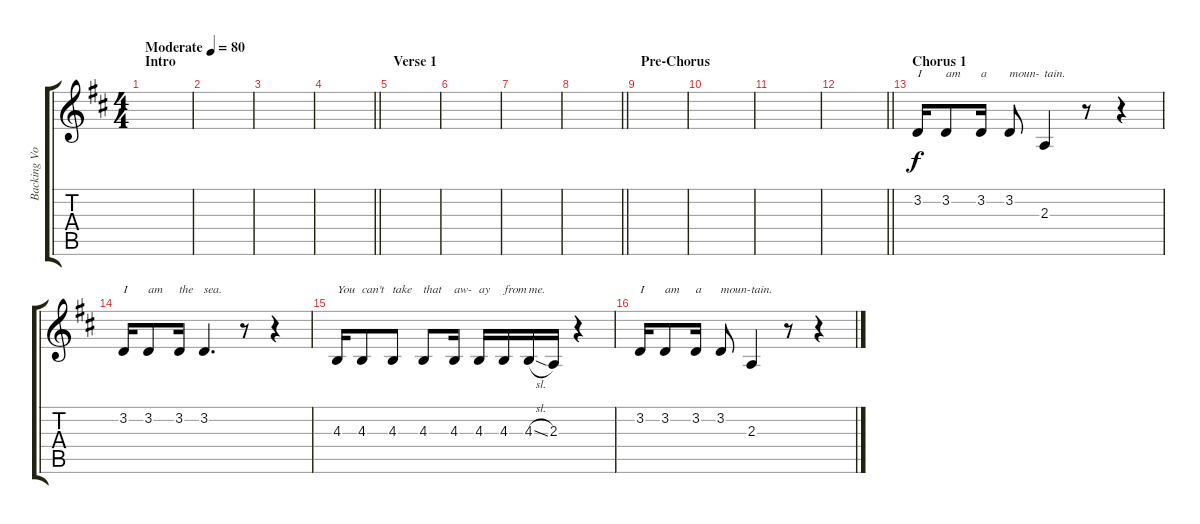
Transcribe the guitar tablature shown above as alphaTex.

\track ("Backing Vocals - Ben Johnston" "Backing Vo") {instrument altosax}
\staff {score tabs}
\tuning (E4 B3 G3 D3 A2 E2) {hide}
\ts (4 4)
\section ("" "Intro")
\tempo (80 "Moderate")
\clef g2
\ks d
|
|
|
\barLineRight lightlight
|
\section ("" "Verse 1")
|
|
|
\barLineRight lightlight
|
\section ("" "Pre-Chorus")
|
|
|
\barLineRight lightlight
|
\section ("" "Chorus 1")
3.2.16{txt "I"} 3.2.8{txt "am"} 3.2.16{txt "a"} 3.2.8{txt "moun-"} 2.3.4{txt "tain."} r.8 r.4 |
3.2.16{txt "I"} 3.2.8{txt "am"} 3.2.16{txt "the"} 3.2.4{d txt "sea."} r.8 r.4 |
4.3.16{txt "You"} 4.3.8{txt "can't"} 4.3.8{txt "take"} 4.3.8{txt "that"} 4.3.16{txt "aw-"} 4.3.16{txt "ay"} 4.3.16{txt "from"} 4.3{sl}.16{txt "me."} 2.3.16 r.4 |
3.2.16{txt "I"} 3.2.8{txt "am"} 3.2.16{txt "a"} 3.2.8{txt "moun-"} 2.3.4{txt "tain."} r.8 r.4
